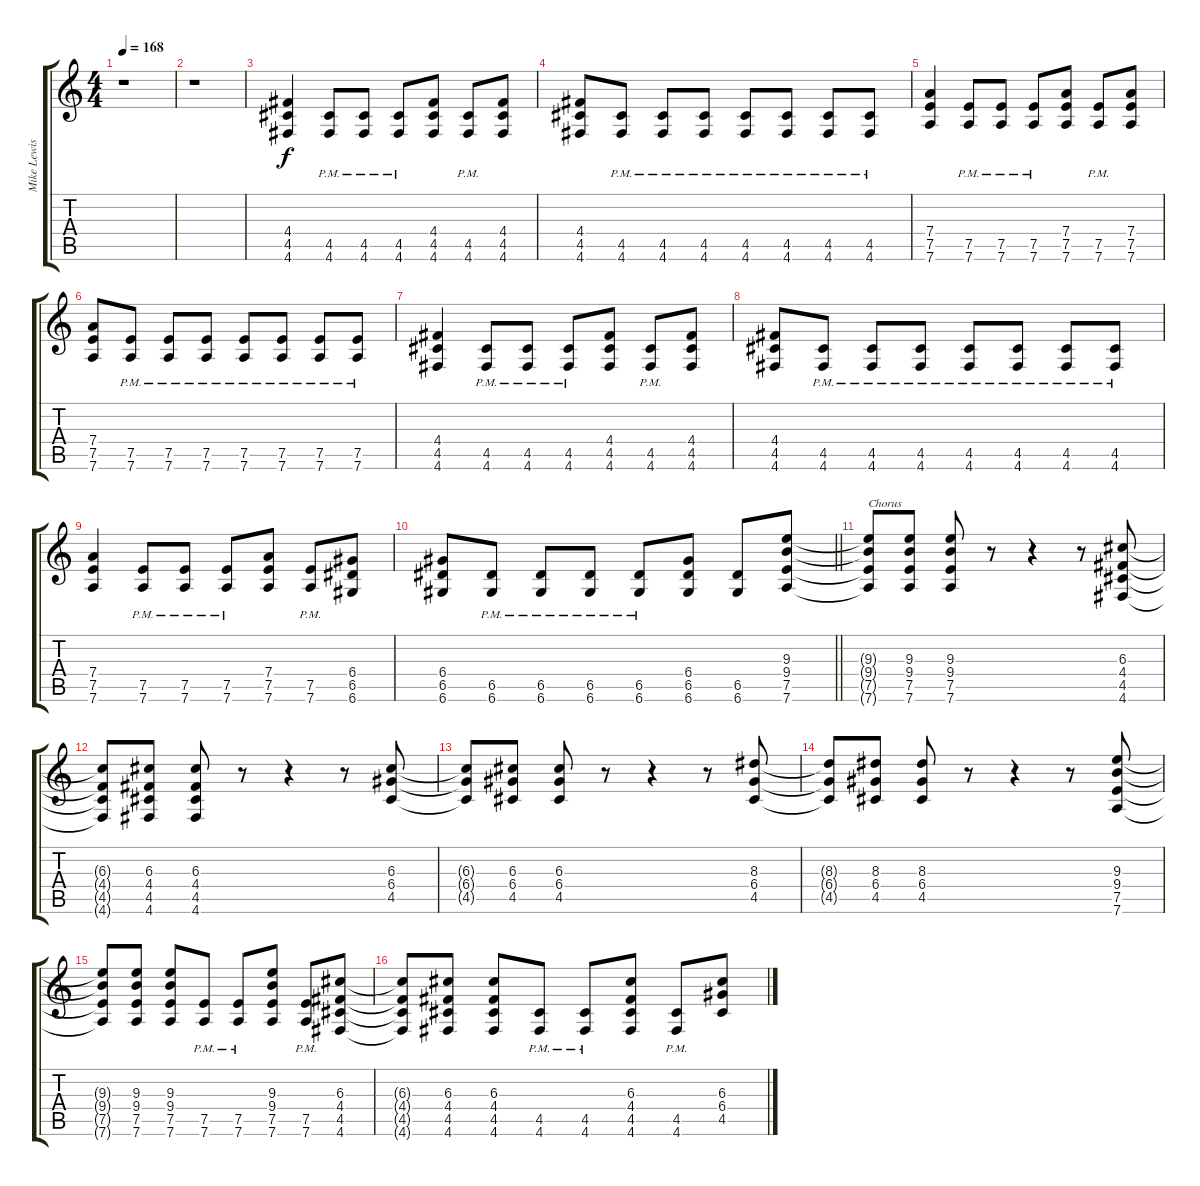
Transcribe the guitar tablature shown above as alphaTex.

\track ("Mike Lewis | Rhythm" "Mike Lewis") {instrument electricguitarclean}
\staff {score tabs}
\tuning (E4 B3 G3 D3 A2 D2) {hide}
\ts (4 4)
\tempo 168
\clef g2
\ks c
r.1{dy f} |
r.1 |
(4.4 4.5 4.6).4 (4.5{pm} 4.6{pm}).8 (4.5{pm} 4.6{pm}).8 (4.5{pm} 4.6{pm}).8 (4.4 4.5 4.6).8 (4.5{pm} 4.6{pm}).8 (4.4 4.5 4.6).8 |
(4.4 4.5 4.6).8 (4.5{pm} 4.6{pm}).8 (4.5{pm} 4.6{pm}).8 (4.5{pm} 4.6{pm}).8 (4.5{pm} 4.6{pm}).8 (4.5{pm} 4.6{pm}).8 (4.5{pm} 4.6{pm}).8 (4.5{pm} 4.6{pm}).8 |
(7.4 7.5 7.6).4 (7.5{pm} 7.6{pm}).8 (7.5{pm} 7.6{pm}).8 (7.5{pm} 7.6{pm}).8 (7.4 7.5 7.6).8 (7.5{pm} 7.6{pm}).8 (7.4 7.5 7.6).8 |
(7.4 7.5 7.6).8 (7.5{pm} 7.6{pm}).8 (7.5{pm} 7.6{pm}).8 (7.5{pm} 7.6{pm}).8 (7.5{pm} 7.6{pm}).8 (7.5{pm} 7.6{pm}).8 (7.5{pm} 7.6{pm}).8 (7.5{pm} 7.6{pm}).8 |
(4.4 4.5 4.6).4 (4.5{pm} 4.6{pm}).8 (4.5{pm} 4.6{pm}).8 (4.5{pm} 4.6{pm}).8 (4.4 4.5 4.6).8 (4.5{pm} 4.6{pm}).8 (4.4 4.5 4.6).8 |
(4.4 4.5 4.6).8 (4.5{pm} 4.6{pm}).8 (4.5{pm} 4.6{pm}).8 (4.5{pm} 4.6{pm}).8 (4.5{pm} 4.6{pm}).8 (4.5{pm} 4.6{pm}).8 (4.5{pm} 4.6{pm}).8 (4.5{pm} 4.6{pm}).8 |
(7.4 7.5 7.6).4 (7.5{pm} 7.6{pm}).8 (7.5{pm} 7.6{pm}).8 (7.5{pm} 7.6{pm}).8 (7.4 7.5 7.6).8 (7.5{pm} 7.6{pm}).8 (6.4 6.5 6.6).8 |
\barLineRight lightlight
(6.4 6.5 6.6).8 (6.5{pm} 6.6{pm}).8 (6.5{pm} 6.6{pm}).8 (6.5{pm} 6.6{pm}).8 (6.5{pm} 6.6{pm}).8 (6.4 6.5 6.6).8 (6.5 6.6).8 (9.3 9.4 7.5 7.6).8 |
(9.3{t} 9.4{t} 7.5{t} 7.6{t}).8{txt "Chorus"} (9.3 9.4 7.5 7.6).8 (9.3 9.4 7.5 7.6).8 r.8 r.4 r.8 (6.3 4.4 4.5 4.6).8 |
(6.3{t} 4.4{t} 4.5{t} 4.6{t}).8 (6.3 4.4 4.5 4.6).8 (6.3 4.4 4.5 4.6).8 r.8 r.4 r.8 (6.3 6.4 4.5).8 |
(6.3{t} 6.4{t} 4.5{t}).8 (6.3 6.4 4.5).8 (6.3 6.4 4.5).8 r.8 r.4 r.8 (8.3 6.4 4.5).8 |
(8.3{t} 6.4{t} 4.5{t}).8 (8.3 6.4 4.5).8 (8.3 6.4 4.5).8 r.8 r.4 r.8 (9.3 9.4 7.5 7.6).8 |
(9.3{t} 9.4{t} 7.5{t} 7.6{t}).8 (9.3 9.4 7.5 7.6).8 (9.3 9.4 7.5 7.6).8 (7.5{pm} 7.6{pm}).8 (7.5{pm} 7.6{pm}).8 (9.3 9.4 7.5 7.6).8 (7.5{pm} 7.6{pm}).8 (6.3 4.4 4.5 4.6).8 |
(6.3{t} 4.4{t} 4.5{t} 4.6{t}).8 (6.3 4.4 4.5 4.6).8 (6.3 4.4 4.5 4.6).8 (4.5{pm} 4.6{pm}).8 (4.5{pm} 4.6{pm}).8 (6.3 4.4 4.5 4.6).8 (4.5{pm} 4.6{pm}).8 (6.3 6.4 4.5).8
